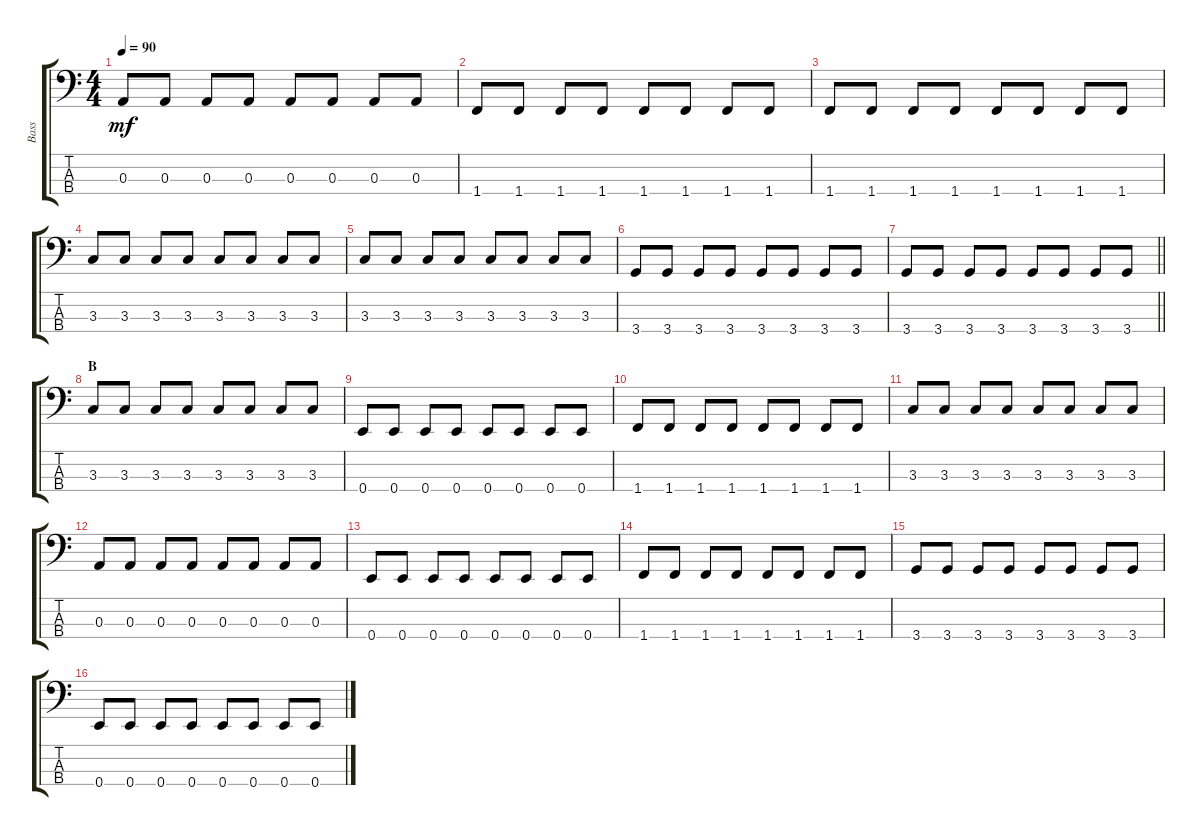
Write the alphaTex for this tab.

\track ("Bass" "Bass") {instrument electricbassfinger}
\staff {score tabs}
\tuning (G2 D2 A1 E1) {hide}
\ts (4 4)
\tempo 90
\clef f4
\ks c
0.3.8{dy mf} 0.3.8 0.3.8 0.3.8 0.3.8 0.3.8 0.3.8 0.3.8 |
1.4.8 1.4.8 1.4.8 1.4.8 1.4.8 1.4.8 1.4.8 1.4.8 |
1.4.8 1.4.8 1.4.8 1.4.8 1.4.8 1.4.8 1.4.8 1.4.8 |
3.3.8 3.3.8 3.3.8 3.3.8 3.3.8 3.3.8 3.3.8 3.3.8 |
3.3.8 3.3.8 3.3.8 3.3.8 3.3.8 3.3.8 3.3.8 3.3.8 |
3.4.8 3.4.8 3.4.8 3.4.8 3.4.8 3.4.8 3.4.8 3.4.8 |
\barLineRight lightlight
3.4.8 3.4.8 3.4.8 3.4.8 3.4.8 3.4.8 3.4.8 3.4.8 |
\section ("" "B")
3.3.8 3.3.8 3.3.8 3.3.8 3.3.8 3.3.8 3.3.8 3.3.8 |
0.4.8 0.4.8 0.4.8 0.4.8 0.4.8 0.4.8 0.4.8 0.4.8 |
1.4.8 1.4.8 1.4.8 1.4.8 1.4.8 1.4.8 1.4.8 1.4.8 |
3.3.8 3.3.8 3.3.8 3.3.8 3.3.8 3.3.8 3.3.8 3.3.8 |
0.3.8 0.3.8 0.3.8 0.3.8 0.3.8 0.3.8 0.3.8 0.3.8 |
0.4.8 0.4.8 0.4.8 0.4.8 0.4.8 0.4.8 0.4.8 0.4.8 |
1.4.8 1.4.8 1.4.8 1.4.8 1.4.8 1.4.8 1.4.8 1.4.8 |
3.4.8 3.4.8 3.4.8 3.4.8 3.4.8 3.4.8 3.4.8 3.4.8 |
0.4.8 0.4.8 0.4.8 0.4.8 0.4.8 0.4.8 0.4.8 0.4.8
